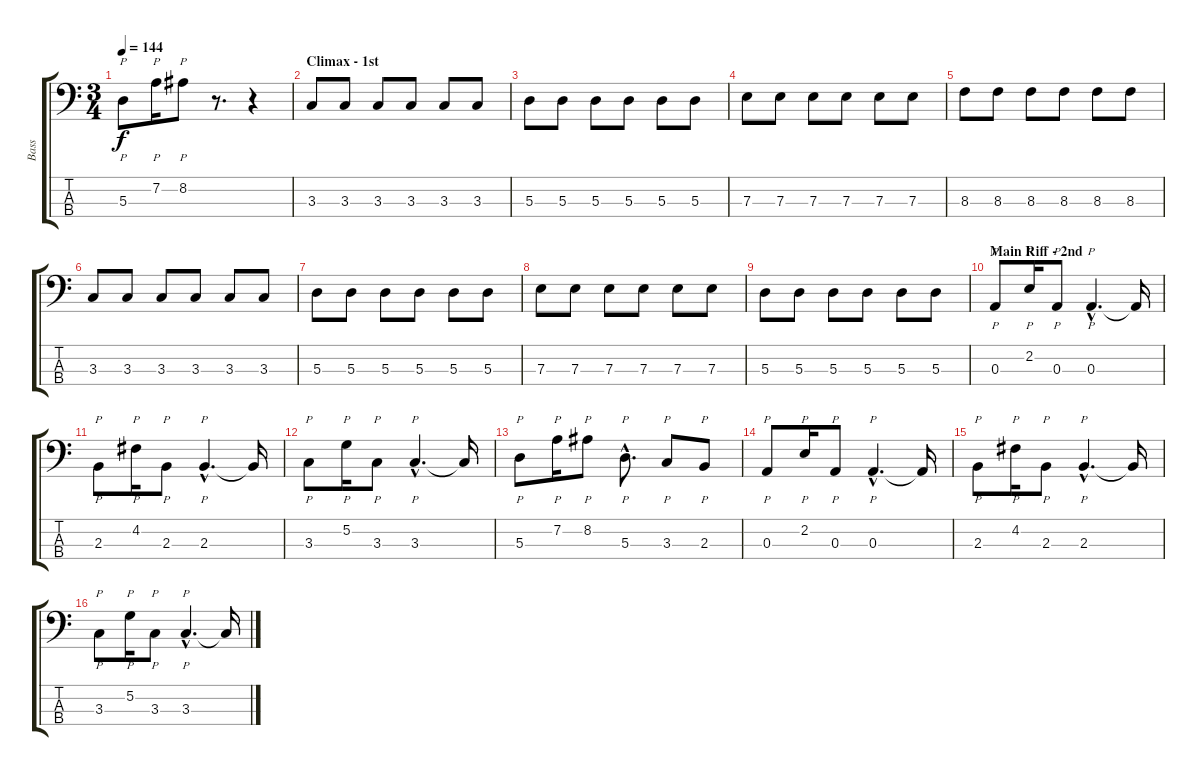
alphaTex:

\track ("Bass" "Bass") {instrument fretlessbass}
\staff {score tabs}
\tuning (G2 D2 A1 E1) {hide}
\ts (3 4)
\tempo 144
\clef f4
\ks c
5.3.8{p dy f} 7.2.16{p} 8.2.8{p} r.8{d} r.4 |
\section ("" "Climax - 1st")
3.3.8 3.3.8 3.3.8 3.3.8 3.3.8 3.3.8 |
5.3.8 5.3.8 5.3.8 5.3.8 5.3.8 5.3.8 |
7.3.8 7.3.8 7.3.8 7.3.8 7.3.8 7.3.8 |
8.3.8 8.3.8 8.3.8 8.3.8 8.3.8 8.3.8 |
3.3.8 3.3.8 3.3.8 3.3.8 3.3.8 3.3.8 |
5.3.8 5.3.8 5.3.8 5.3.8 5.3.8 5.3.8 |
7.3.8 7.3.8 7.3.8 7.3.8 7.3.8 7.3.8 |
5.3.8 5.3.8 5.3.8 5.3.8 5.3.8 5.3.8 |
\section ("" "Main Riff - 2nd")
0.3.8{p} 2.2.16{p} 0.3.8{p} 0.3{hac}.4{p d} 0.3{t}.16 |
2.3.8{p} 4.2.16{p} 2.3.8{p} 2.3{hac}.4{p d} 2.3{t}.16 |
3.3.8{p} 5.2.16{p} 3.3.8{p} 3.3{hac}.4{p d} 3.3{t}.16 |
5.3.8{p} 7.2.16{p} 8.2.8{p} 5.3{hac}.8{p d} 3.3.8{p} 2.3.8{p} |
0.3.8{p} 2.2.16{p} 0.3.8{p} 0.3{hac}.4{p d} 0.3{t}.16 |
2.3.8{p} 4.2.16{p} 2.3.8{p} 2.3{hac}.4{p d} 2.3{t}.16 |
3.3.8{p} 5.2.16{p} 3.3.8{p} 3.3{hac}.4{p d} 3.3{t}.16
